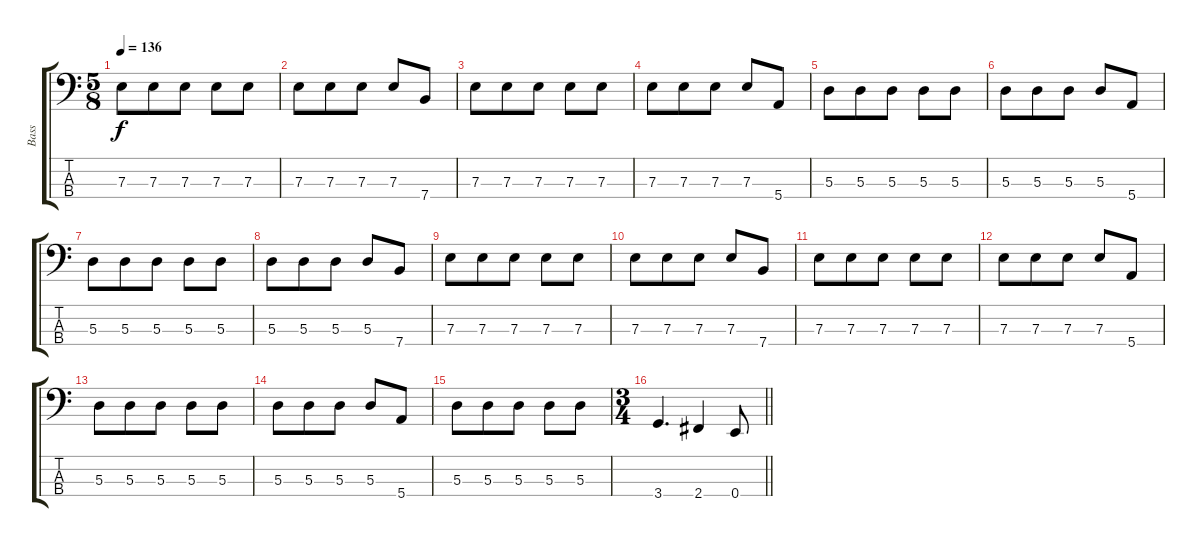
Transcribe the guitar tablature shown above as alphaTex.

\track ("Bass" "Bass") {instrument electricbasspick}
\staff {score tabs}
\tuning (G2 D2 A1 E1) {hide}
\ts (5 8)
\tempo 136
\clef f4
\ks c
7.3.8{dy f} 7.3.8 7.3.8 7.3.8 7.3.8 |
7.3.8 7.3.8 7.3.8 7.3.8 7.4.8 |
7.3.8 7.3.8 7.3.8 7.3.8 7.3.8 |
7.3.8 7.3.8 7.3.8 7.3.8 5.4.8 |
5.3.8 5.3.8 5.3.8 5.3.8 5.3.8 |
5.3.8 5.3.8 5.3.8 5.3.8 5.4.8 |
5.3.8 5.3.8 5.3.8 5.3.8 5.3.8 |
5.3.8 5.3.8 5.3.8 5.3.8 7.4.8 |
7.3.8 7.3.8 7.3.8 7.3.8 7.3.8 |
7.3.8 7.3.8 7.3.8 7.3.8 7.4.8 |
7.3.8 7.3.8 7.3.8 7.3.8 7.3.8 |
7.3.8 7.3.8 7.3.8 7.3.8 5.4.8 |
5.3.8 5.3.8 5.3.8 5.3.8 5.3.8 |
5.3.8 5.3.8 5.3.8 5.3.8 5.4.8 |
5.3.8 5.3.8 5.3.8 5.3.8 5.3.8 |
\ts (3 4)
\barLineRight lightlight
3.4.4{d} 2.4.4 0.4.8
